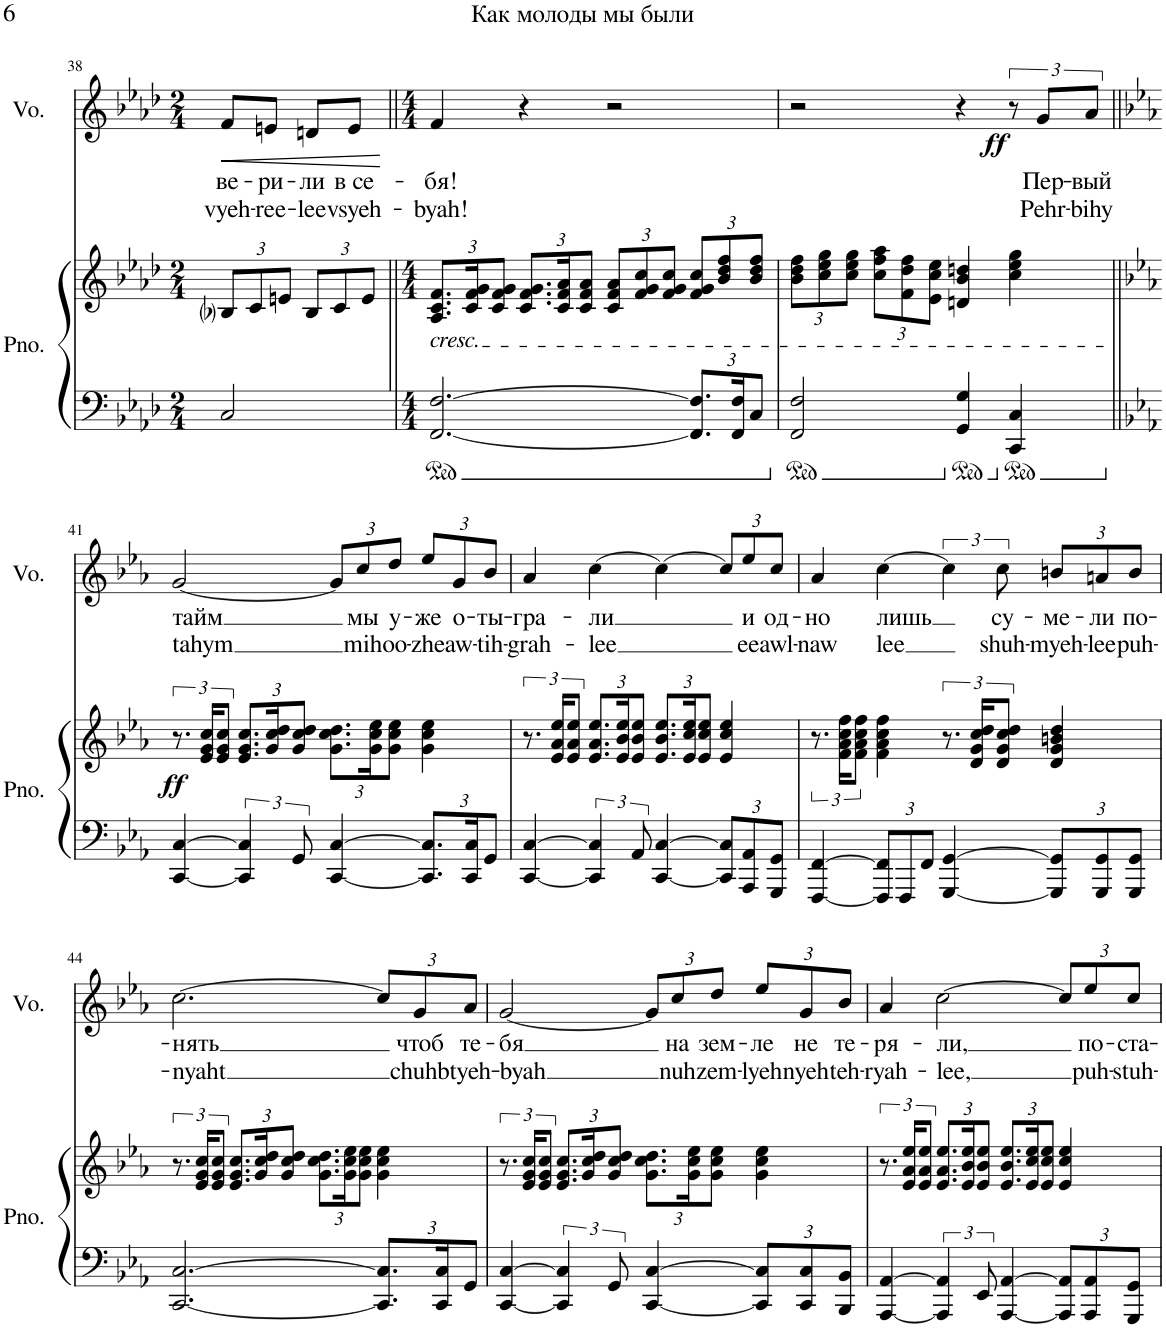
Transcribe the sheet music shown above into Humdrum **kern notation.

**kern	**dynam	**kern	**kern	**dynam	**kern	**text	**text	**dynam
*part3	*part3	*part2	*part2	*part2	*part1	*part1	*part1	*part1
*staff4	*staff4	*staff3	*staff2	*staff2/3	*staff1	*staff1	*staff1	*staff1
*I"Piano	*	*I"Piano	*	*	*I"Voice	*	*	*
*I'Pno.	*	*I'Pno.	*	*	*I'Vo.	*	*	*
!!LO:PB:g=z
*clefF4	*	*clefF4	*clefG2	*	*clefG2	*	*	*
*k[b-e-a-d-]	*	*k[b-e-a-d-]	*k[b-e-a-d-]	*	*k[b-e-a-d-]	*	*	*
*M2/4	*	*M2/4	*M2/4	*	*M2/4	*	*	*
*	*	*	*Xbrackettup	*	*	*	*	*
=38	=38	=38	=38	=38	=38	=38	=38	=38
!	!	!	!	!	!	!LO:LY:b	!LO:LY:b	!LO:HP:b
2r	.	2C/	12B-i/L	.	8f/L	ве-	vyeh-	<
.	.	.	12c/	.	.	.	.	.
!	!	!	!	!	!	!LO:LY:b	!LO:LY:b	!
.	.	.	.	.	8en/J	-ри-	-ree-	.
.	.	.	12en/J	.	.	.	.	.
!	!	!	!	!	!	!LO:LY:b	!LO:LY:b	!
.	.	.	12B-/L	.	8dn/L	-ли	-lee	.
.	.	.	12c/	.	.	.	.	.
!	!	!	!	!	!	!LO:LY:b	!LO:LY:b	!
.	.	.	.	.	8e/J	в се-	vsyeh-	.
.	.	.	12e/J	.	.	.	.	.
.	.	.	.	.	.	.	.	[
=39||	=39||	=39||	=39||	=39||	=39||	=39||	=39||	=39||
*M4/4	*	*M4/4	*M4/4	*	*M4/4	*	*	*
!	!	!	!LO:TX:b:i:t=cresc.	!	!	!	!	!
!	!	!	!	!	!	!LO:LY:b	!LO:LY:b	!
1r	.	[2.FF/ [2.F/	12.A-/;<^ 12.c/;<^ 12.f/;<^L	.	4f/	-бя!	-byah!	.
.	.	.	24c/ 24f/ 24g/K	.	.	.	.	.
.	.	.	12c/ 12f/ 12g/J	.	.	.	.	.
.	.	.	12.c/;<^ 12.f/;<^ 12.g/;<^L	.	4r	.	.	.
.	.	.	24c/ 24f/ 24a-/K	.	.	.	.	.
.	.	.	12c/ 12f/ 12a-/J	.	.	.	.	.
.	.	.	12c/;<^ 12f/;<^ 12a-/;<^L	.	2r	.	.	.
.	.	.	12f/ 12g/ 12cc/	.	.	.	.	.
.	.	.	12f/ 12g/ 12cc/J	.	.	.	.	.
*	*	*Xbrackettup	*	*	*	*	*	*
.	.	12.FF/] 12.F/]L	12f/;<^ 12g/;<^ 12cc/;<^L	.	.	.	.	.
.	.	.	12b-/ 12dd-/ 12ff/	.	.	.	.	.
.	.	24FF/ 24F/K	.	.	.	.	.	.
.	.	12C/J	12b-/ 12dd-/ 12ff/J	.	.	.	.	.
=40	=40	=40	=40	=40	=40	=40	=40	=40
!	!LO:DY:b	!	!	!	!	!	!	!
2FF 2F	f	2FF/ 2F/	12b-\;<^ 12dd-\;<^ 12ff\;<^L	.	2r	.	.	.
.	.	.	12cc\ 12ee-\ 12gg\	.	.	.	.	.
.	.	.	12cc\ 12ee-\ 12gg\J	.	.	.	.	.
.	.	.	12cc\;<^ 12ff\;<^ 12aa-\;<^L	.	.	.	.	.
.	.	.	12f\ 12dd-\ 12ff\	.	.	.	.	.
.	.	.	12e-\ 12cc\ 12ee-\J	.	.	.	.	.
4GG^ 4G^	.	4GG/ 4G/	4dn/ 4b-/ 4ddn/	.	4r	.	.	.
!	!	!	!	!	!	!	!	!LO:DY:b
4C^ 4c^	.	4CC/ 4C/	4cc\ 4ee-\ 4gg\	.	12r	.	.	ff
!	!	!	!	!	!	!LO:LY:b	!LO:LY:b	!
.	.	.	.	.	12g/L	Пер-	Pehr-	.
!	!	!	!	!	!	!LO:LY:b	!LO:LY:b	!
.	.	.	.	.	12a-/J	-вый	-bihy	.
!!LO:LB:g=z
=41||	=41||	=41||	=41||	=41||	=41||	=41||	=41||	=41||
*k[b-e-a-]	*	*k[b-e-a-]	*k[b-e-a-]	*	*k[b-e-a-]	*	*	*
*	*	*	*brackettup	*	*	*	*	*
!	!	!	!	!LO:DY:b	!	!LO:LY:b	!LO:LY:b	!
[4CC [4C	.	[4CC/ [4C/	12.r	ff	[2g/	тайм	tahym	.
.	.	.	24e-/ 24g/ 24cc/KL	.	.	.	.	.
.	.	.	12e-/ 12g/ 12cc/J	.	.	.	.	.
*Xbrackettup	*	*brackettup	*Xbrackettup	*	*	*	*	*
6CC] 6C]	.	6CC/] 6C/]	12.e-/ 12.g/ 12.cc/L	.	.	.	.	.
.	.	.	24g/ 24cc/ 24dd/K	.	.	.	.	.
12GG	.	12GG/	12g/ 12cc/ 12dd/J	.	.	.	.	.
*	*	*	*	*	*Xbrackettup	*	*	*
[4CC [4C	.	[4CC/ [4C/	12.g\ 12.cc\ 12.dd\L	.	12g/L]	.	.	.
!	!	!	!	!	!	!LO:LY:b	!LO:LY:b	!
.	.	.	.	.	12cc/	мы	mih	.
.	.	.	24g\ 24cc\ 24ee-\K	.	.	.	.	.
!	!	!	!	!	!	!LO:LY:b	!LO:LY:b	!
.	.	.	12g\ 12cc\ 12ee-\J	.	12dd/J	у-	oo-	.
*	*	*Xbrackettup	*	*	*	*	*	*
!	!	!	!	!	!	!LO:LY:b	!LO:LY:b	!
12.CC]/ 12.C]/L	.	12.CC/] 12.C/]L	4g\ 4cc\ 4ee-\	.	12ee-;</L	-же	-zhe	.
!	!	!	!	!	!	!LO:LY:b	!LO:LY:b	!
.	.	.	.	.	12g/	о-	aw-	.
24CC/ 24C/K	.	24CC/ 24C/K	.	.	.	.	.	.
!	!	!	!	!	!	!LO:LY:b	!LO:LY:b	!
12GG/J	.	12GG/J	.	.	12b-/J	-ты-	-tih-	.
=42	=42	=42	=42	=42	=42	=42	=42	=42
*	*	*	*brackettup	*	*	*	*	*
!	!	!	!	!	!	!LO:LY:b	!LO:LY:b	!
[4CC [4C	.	[4CC/ [4C/	12.r	.	4a-;</	-гра-	-grah-	.
.	.	.	24e-/ 24a-/ 24ee-/KL	.	.	.	.	.
.	.	.	12e-/ 12a-/ 12ee-/J	.	.	.	.	.
*	*	*brackettup	*Xbrackettup	*	*	*	*	*
!	!	!	!	!	!	!LO:LY:b	!LO:LY:b	!
6CC] 6C]	.	6CC/] 6C/]	12.e-/ 12.a-/ 12.ee-/L	.	[4cc\	-ли	-lee	.
.	.	.	24e-/ 24b-/ 24ee-/K	.	.	.	.	.
12AA-	.	12AA-/	12e-/ 12b-/ 12ee-/J	.	.	.	.	.
[4CC [4C	.	[4CC/ [4C/	12.e-/ 12.b-/ 12.ee-/L	.	4cc\_	.	.	.
.	.	.	24e-/ 24cc/ 24ee-/K	.	.	.	.	.
.	.	.	12e-/ 12cc/ 12ee-/J	.	.	.	.	.
*	*	*Xbrackettup	*	*	*	*	*	*
12CC]/ 12C]/L	.	12CC/] 12C/]L	4e-/ 4cc/ 4ee-/	.	12cc/L]	.	.	.
!	!	!	!	!	!	!LO:LY:b	!LO:LY:b	!
12AAA-/ 12AA-/	.	12AAA-/ 12AA-/	.	.	12ee-;</	и	ee	.
!	!	!	!	!	!	!LO:LY:b	!LO:LY:b	!
12GGG/ 12GG/J	.	12GGG/ 12GG/J	.	.	12cc/J	од-	awl-	.
=43	=43	=43	=43	=43	=43	=43	=43	=43
*	*	*	*brackettup	*	*	*	*	*
!	!	!	!	!	!	!LO:LY:b	!LO:LY:b	!
[4FFF [4FF	.	[4FFF/ [4FF/	12.r	.	4a-/	-но	-naw	.
.	.	.	24f\ 24a-\ 24cc\ 24ff\KL	.	.	.	.	.
.	.	.	12f\ 12a-\ 12cc\ 12ff\J	.	.	.	.	.
!	!	!	!	!	!	!LO:LY:b	!LO:LY:b	!
12FFF]/ 12FF]/L	.	12FFF/] 12FF/]L	4f\ 4a-\ 4cc\ 4ff\	.	[4cc\	лишь	lee	.
12FFF/	.	12FFF/	.	.	.	.	.	.
12FF/J	.	12FF/J	.	.	.	.	.	.
*	*	*	*	*	*brackettup	*	*	*
[4GGG [4GG	.	[4GGG/ [4GG/	12.r	.	6cc\]	.	.	.
.	.	.	24d/ 24g/ 24cc/ 24dd/KL	.	.	.	.	.
!	!	!	!	!	!	!LO:LY:b	!LO:LY:b	!
.	.	.	12d/ 12g/ 12cc/ 12dd/J	.	12cc\	су-	shuh-	.
*	*	*	*	*	*Xbrackettup	*	*	*
!	!	!	!	!	!	!LO:LY:b	!LO:LY:b	!
12GGG]/ 12GG]/L	.	12GGG/] 12GG/]L	4d/ 4g/ 4bn/ 4dd/	.	12bn/L	-ме-	-myeh-	.
!	!	!	!	!	!	!LO:LY:b	!LO:LY:b	!
12GGG/ 12GG/	.	12GGG/ 12GG/	.	.	12an/	-ли	-lee	.
!	!	!	!	!	!	!LO:LY:b	!LO:LY:b	!
12GGG/ 12GG/J	.	12GGG/ 12GG/J	.	.	12b/J	по-	puh-	.
!!LO:LB:g=z
=44	=44	=44	=44	=44	=44	=44	=44	=44
!	!	!	!	!	!	!LO:LY:b	!LO:LY:b	!
[2.CC [2.C	.	[2.CC/ [2.C/	12.r	.	[2.cc\	-нять	-nyaht	.
.	.	.	24e-/ 24g/ 24cc/KL	.	.	.	.	.
.	.	.	12e-/ 12g/ 12cc/J	.	.	.	.	.
*	*	*	*Xbrackettup	*	*	*	*	*
.	.	.	12.e-/ 12.g/ 12.cc/L	.	.	.	.	.
.	.	.	24g/ 24cc/ 24dd/K	.	.	.	.	.
.	.	.	12g/ 12cc/ 12dd/J	.	.	.	.	.
.	.	.	12.g\ 12.cc\ 12.dd\L	.	.	.	.	.
.	.	.	24g\ 24cc\ 24ee-\K	.	.	.	.	.
.	.	.	12g\ 12cc\ 12ee-\J	.	.	.	.	.
12.CC]/ 12.C]/L	.	12.CC/] 12.C/]L	4g\ 4cc\ 4ee-\	.	12cc/L]	.	.	.
!	!	!	!	!	!	!LO:LY:b	!LO:LY:b	!
.	.	.	.	.	12g/	чтоб	chuhb	.
24CC/ 24C/K	.	24CC/ 24C/K	.	.	.	.	.	.
!	!	!	!	!	!	!LO:LY:b	!LO:LY:b	!
12GG/J	.	12GG/J	.	.	12a-/J	те-	tyeh-	.
=45	=45	=45	=45	=45	=45	=45	=45	=45
*	*	*	*brackettup	*	*	*	*	*
!	!	!	!	!	!	!LO:LY:b	!LO:LY:b	!
[4CC [4C	.	[4CC/ [4C/	12.r	.	[2g/	-бя	-byah	.
.	.	.	24e-/ 24g/ 24cc/KL	.	.	.	.	.
.	.	.	12e-/ 12g/ 12cc/J	.	.	.	.	.
*	*	*brackettup	*Xbrackettup	*	*	*	*	*
6CC] 6C]	.	6CC/] 6C/]	12.e-/ 12.g/ 12.cc/L	.	.	.	.	.
.	.	.	24g/ 24cc/ 24dd/K	.	.	.	.	.
12GG	.	12GG/	12g/ 12cc/ 12dd/J	.	.	.	.	.
[4CC [4C	.	[4CC/ [4C/	12.g\ 12.cc\ 12.dd\L	.	12g/L]	.	.	.
!	!	!	!	!	!	!LO:LY:b	!LO:LY:b	!
.	.	.	.	.	12cc/	на	nuh	.
.	.	.	24g\ 24cc\ 24ee-\K	.	.	.	.	.
!	!	!	!	!	!	!LO:LY:b	!LO:LY:b	!
.	.	.	12g\ 12cc\ 12ee-\J	.	12dd/J	зем-	zem-	.
*	*	*Xbrackettup	*	*	*	*	*	*
!	!	!	!	!	!	!LO:LY:b	!LO:LY:b	!
12CC]/ 12C]/L	.	12CC/] 12C/]L	4g\ 4cc\ 4ee-\	.	12ee-;</L	-ле	-lyeh	.
!	!	!	!	!	!	!LO:LY:b	!LO:LY:b	!
12CC/ 12C/	.	12CC/ 12C/	.	.	12g/	не	nyeh	.
!	!	!	!	!	!	!LO:LY:b	!LO:LY:b	!
12BBB-/ 12BB-/J	.	12BBB-/ 12BB-/J	.	.	12b-/J	те-	teh-	.
=46	=46	=46	=46	=46	=46	=46	=46	=46
*	*	*	*brackettup	*	*	*	*	*
!	!	!	!	!	!	!LO:LY:b	!LO:LY:b	!
[4AAA- [4AA-	.	[4AAA-/ [4AA-/	12.r	.	4a-;</	-ря-	-ryah-	.
.	.	.	24e-/ 24a-/ 24ee-/KL	.	.	.	.	.
.	.	.	12e-/ 12a-/ 12ee-/J	.	.	.	.	.
*	*	*brackettup	*Xbrackettup	*	*	*	*	*
!	!	!	!	!	!	!LO:LY:b	!LO:LY:b	!
6AAA-] 6AA-]	.	6AAA-/] 6AA-/]	12.e-/ 12.a-/ 12.ee-/L	.	[2cc\	-ли,	-lee,	.
.	.	.	24e-/ 24b-/ 24ee-/K	.	.	.	.	.
12EE-	.	12EE-/	12e-/ 12b-/ 12ee-/J	.	.	.	.	.
[4AAA- [4AA-	.	[4AAA-/ [4AA-/	12.e-/ 12.b-/ 12.ee-/L	.	.	.	.	.
.	.	.	24e-/ 24cc/ 24ee-/K	.	.	.	.	.
.	.	.	12e-/ 12cc/ 12ee-/J	.	.	.	.	.
*	*	*Xbrackettup	*	*	*	*	*	*
12AAA-]/ 12AA-]/L	.	12AAA-/] 12AA-/]L	4e-/ 4cc/ 4ee-/	.	12cc/L]	.	.	.
!	!	!	!	!	!	!LO:LY:b	!LO:LY:b	!
12AAA-/ 12AA-/	.	12AAA-/ 12AA-/	.	.	12ee-/	по-	puh-	.
!	!	!	!	!	!	!LO:LY:b	!LO:LY:b	!
12GGG/ 12GG/J	.	12GGG/ 12GG/J	.	.	12cc/J	-ста-	-stuh-	.
=	=	=	=	=	=	=	=	=
*-	*-	*-	*-	*-	*-	*-	*-	*-
